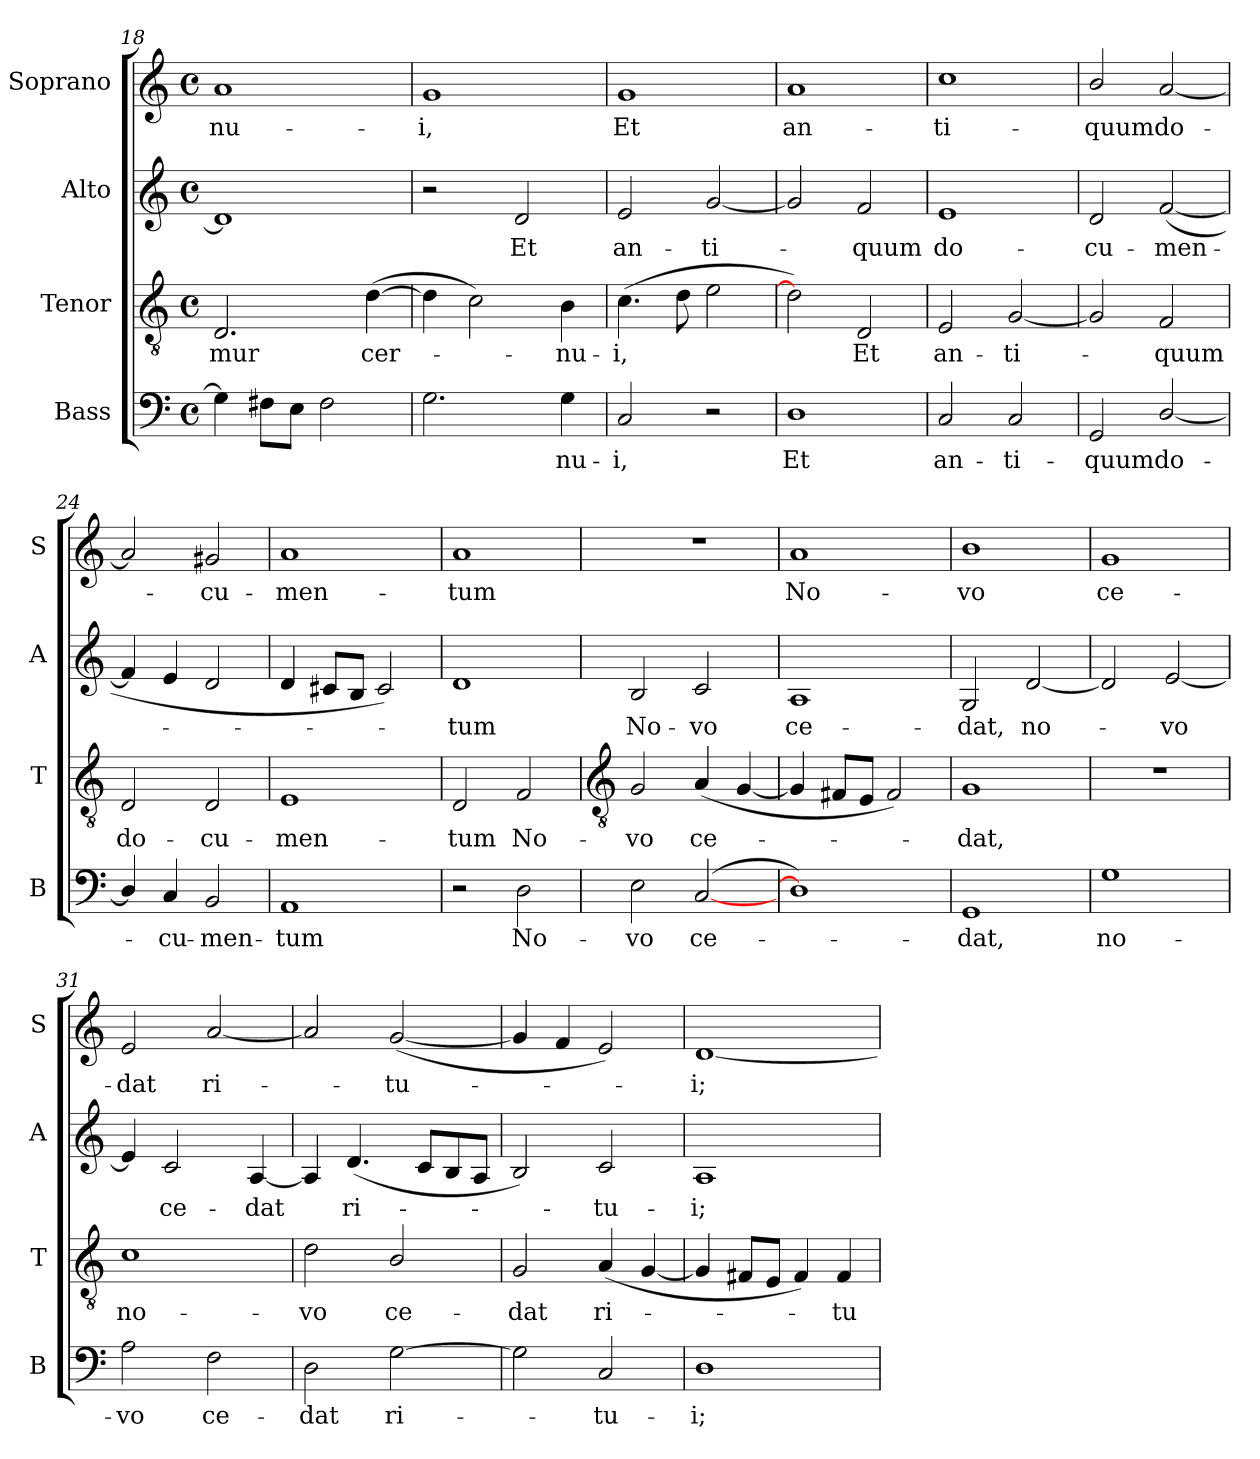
**kern	**text	**kern	**text	**kern	**text	**kern	**text
*part4	*part4	*part3	*part3	*part2	*part2	*part1	*part1
*staff4	*staff4	*staff3	*staff3	*staff2	*staff2	*staff1	*staff1
*I"Bass	*	*I"Tenor	*	*I"Alto	*	*I"Soprano	*
*I'B	*	*I'T	*	*I'A	*	*I'S	*
!!LO:LB:g=z
*clefF4	*	*clefGv2	*	*clefG2	*	*clefG2	*
*k[]	*	*k[]	*	*k[]	*	*k[]	*
*C:	*	*C:	*	*C:	*	*C:	*
*M4/4	*	*M4/4	*	*M4/4	*	*M4/4	*
*met(c)	*	*met(c)	*	*met(c)	*	*met(c)	*
=18	=18	=18	=18	=18	=18	=18	=18
!	!	!	!LO:LY:b	!	!	!	!LO:LY:b
4G]	.	2.D	-mur	1d]	.	1a	nu-
8F#XL	.	.	.	.	.	.	.
8EJ	.	.	.	.	.	.	.
2F#	.	.	.	.	.	.	.
!	!	!	!LO:LY:b	!	!	!	!
.	.	(>[4d	cer-	.	.	.	.
=19	=19	=19	=19	=19	=19	=19	=19
!	!	!	!	!	!	!	!LO:LY:b
2.G	.	4d]	.	2r	.	1g	-i,
.	.	2c)	.	.	.	.	.
!	!	!	!	!	!LO:LY:b	!	!
.	.	.	.	2d	Et	.	.
!	!LO:LY:b	!	!LO:LY:b	!	!	!	!
4G	nu-	4B	nu-	.	.	.	.
=20	=20	=20	=20	=20	=20	=20	=20
!	!LO:LY:b	!	!LO:LY:b	!	!LO:LY:b	!	!LO:LY:b
2C	-i,	(>4.c	-i,	2e	an-	1g	Et
.	.	8d	.	.	.	.	.
!	!	!	!	!	!LO:LY:b	!	!
2r	.	2e	.	[2g/	-ti-	.	.
=21	=21	=21	=21	=21	=21	=21	=21
!	!LO:LY:b	!	!	!	!	!	!LO:LY:b
1D	Et	2d])	.	2g/]	.	1a	an-
!	!	!	!LO:LY:b	!	!LO:LY:b	!	!
.	.	2D	Et	2f	quum	.	.
=22	=22	=22	=22	=22	=22	=22	=22
!	!LO:LY:b	!	!LO:LY:b	!	!LO:LY:b	!	!LO:LY:b
2C	an-	2E	an-	1e	do-	1cc	-ti-
!	!LO:LY:b	!	!LO:LY:b	!	!	!	!
2C	-ti-	[2G/	-ti-	.	.	.	.
=23	=23	=23	=23	=23	=23	=23	=23
!	!LO:LY:b	!	!	!	!LO:LY:b	!	!LO:LY:b
2GG	-quum	2G/]	.	2d	-cu-	2b/	-quum
!	!LO:LY:b	!	!LO:LY:b	!	!LO:LY:b	!	!LO:LY:b
[2D/	do-	2F	quum	(<[2f	-men-	[2a	do-
=24	=24	=24	=24	=24	=24	=24	=24
!	!	!	!LO:LY:b	!	!	!	!
4D/]	.	2D	do-	4f]	.	2a]	.
!	!LO:LY:b	!	!	!	!	!	!
4C	cu-	.	.	4e	.	.	.
!	!LO:LY:b	!	!LO:LY:b	!	!	!	!LO:LY:b
2BB/	-men-	2D	-cu-	2d	.	2g#X	cu-
=25	=25	=25	=25	=25	=25	=25	=25
!	!LO:LY:b	!	!LO:LY:b	!	!	!	!LO:LY:b
1AA	-tum	1E	-men-	4d	.	1a	-men-
.	.	.	.	8c#XL	.	.	.
.	.	.	.	8BJ	.	.	.
.	.	.	.	2c#)	.	.	.
=26	=26	=26	=26	=26	=26	=26	=26
!	!	!	!LO:LY:b	!	!LO:LY:b	!	!LO:LY:b
2r	.	2D	-tum	1d	tum	1a	-tum
!	!LO:LY:b	!	!LO:LY:b	!	!	!	!
2D	No-	2F	No-	.	.	.	.
!!LO:LB:g=z
=27	=27	=27	=27	=27	=27	=27	=27
*	*	*clefGv2	*	*	*	*	*
!	!LO:LY:b	!	!LO:LY:b	!	!LO:LY:b	!	!
2E	-vo	2G	-vo	2B	No-	1r	.
!	!LO:LY:b	!	!LO:LY:b	!	!LO:LY:b	!	!
(<[2C	ce-	(<4A	ce-	2c	-vo	.	.
.	.	[4G/	.	.	.	.	.
=28	=28	=28	=28	=28	=28	=28	=28
!	!	!	!	!	!LO:LY:b	!	!LO:LY:b
1D])	.	4G/]	.	1A	ce-	1a	No-
.	.	8F#XL	.	.	.	.	.
.	.	8EJ	.	.	.	.	.
.	.	2F#)	.	.	.	.	.
=29	=29	=29	=29	=29	=29	=29	=29
!	!LO:LY:b	!	!LO:LY:b	!	!LO:LY:b	!	!LO:LY:b
1GG	dat,	1G	dat,	2G	-dat,	1b	-vo
!	!	!	!	!	!LO:LY:b	!	!
.	.	.	.	[2d	no-	.	.
=30	=30	=30	=30	=30	=30	=30	=30
!	!LO:LY:b	!	!	!	!	!	!LO:LY:b
1G	no-	1r	.	2d]	.	1g	ce-
!	!	!	!	!	!LO:LY:b	!	!
.	.	.	.	[2e	vo	.	.
=31	=31	=31	=31	=31	=31	=31	=31
!	!LO:LY:b	!	!LO:LY:b	!	!	!	!LO:LY:b
2A	-vo	1c	no-	4e]	.	2e	-dat
!	!	!	!	!	!LO:LY:b	!	!
.	.	.	.	2c	ce-	.	.
!	!LO:LY:b	!	!	!	!	!	!LO:LY:b
2F	ce-	.	.	.	.	[2a	ri-
!	!	!	!	!	!LO:LY:b	!	!
.	.	.	.	[4A	-dat	.	.
=32	=32	=32	=32	=32	=32	=32	=32
!	!LO:LY:b	!	!LO:LY:b	!	!	!	!
2D	-dat	2d	-vo	4A]	.	2a]	.
!	!	!	!	!	!LO:LY:b	!	!
.	.	.	.	(<4.d	ri-	.	.
!	!LO:LY:b	!	!LO:LY:b	!	!	!	!LO:LY:b
[2G	ri-	2B/	ce-	.	.	(<[2g/	tu-
.	.	.	.	8cL	.	.	.
.	.	.	.	8B	.	.	.
.	.	.	.	8AJ	.	.	.
=33	=33	=33	=33	=33	=33	=33	=33
!	!	!	!LO:LY:b	!	!	!	!
2G]	.	2G	-dat	2B)	.	4g/]	.
.	.	.	.	.	.	4f	.
!	!LO:LY:b	!	!LO:LY:b	!	!LO:LY:b	!	!
2C	tu-	(<4A	ri-	2c	tu-	2e)	.
.	.	[4G/	.	.	.	.	.
=34	=34	=34	=34	=34	=34	=34	=34
!	!LO:LY:b	!	!	!	!LO:LY:b	!	!LO:LY:b
1D	-i;	4G/]	.	1A	-i;	[1d	i;
.	.	8F#XL	.	.	.	.	.
.	.	8EJ	.	.	.	.	.
.	.	4F#)	.	.	.	.	.
!	!	!	!LO:LY:b	!	!	!	!
.	.	4F#	tu-	.	.	.	.
=	=	=	=	=	=	=	=
*-	*-	*-	*-	*-	*-	*-	*-
